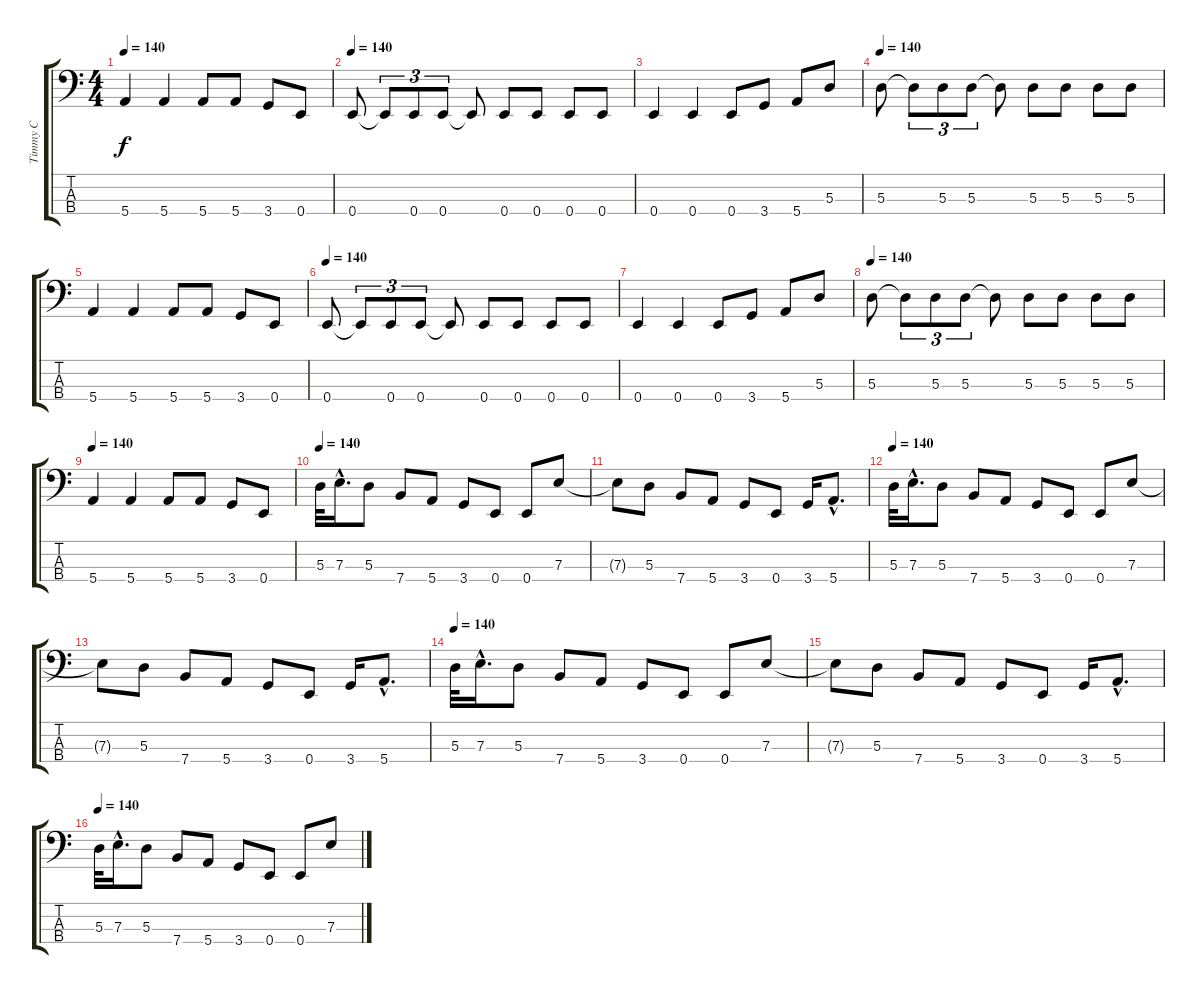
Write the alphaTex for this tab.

\track ("Timmy C" "Timmy C") {instrument electricbassfinger}
\staff {score tabs}
\tuning (G2 D2 A1 E1) {hide}
\ts (4 4)
\tempo 140
\clef f4
\ks c
5.4.4{dy f} 5.4.4 5.4.8 5.4.8 3.4.8 0.4.8 |
\tempo 140
0.4.8 0.4{t}.8{tu (3 2)} 0.4.8{tu (3 2)} 0.4.8{tu (3 2)} 0.4{t}.8 0.4.8 0.4.8 0.4.8 0.4.8 |
0.4.4 0.4.4 0.4.8 3.4.8 5.4.8 5.3.8 |
\tempo 140
5.3.8{instrument electricbassfinger} 5.3{t}.8{tu (3 2)} 5.3.8{tu (3 2)} 5.3.8{tu (3 2)} 5.3{t}.8 5.3.8 5.3.8 5.3.8 5.3.8 |
5.4.4 5.4.4 5.4.8 5.4.8 3.4.8 0.4.8 |
\tempo 140
0.4.8 0.4{t}.8{tu (3 2)} 0.4.8{tu (3 2)} 0.4.8{tu (3 2)} 0.4{t}.8 0.4.8 0.4.8 0.4.8 0.4.8 |
0.4.4 0.4.4 0.4.8 3.4.8 5.4.8 5.3.8 |
\tempo 140
5.3.8{instrument electricbassfinger} 5.3{t}.8{tu (3 2)} 5.3.8{tu (3 2)} 5.3.8{tu (3 2)} 5.3{t}.8 5.3.8 5.3.8 5.3.8 5.3.8 |
\tempo 140
5.4.4 5.4.4 5.4.8 5.4.8 3.4.8 0.4.8 |
\tempo 140
5.3.32 7.3{hac}.16{d} 5.3.8 7.4.8 5.4.8 3.4.8 0.4.8 0.4.8 7.3.8 |
7.3{t}.8 5.3.8 7.4.8 5.4.8 3.4.8 0.4.8 3.4.16 5.4{hac}.8{d} |
\tempo 140
5.3.32 7.3{hac}.16{d} 5.3.8 7.4.8 5.4.8 3.4.8 0.4.8 0.4.8 7.3.8 |
7.3{t}.8 5.3.8 7.4.8 5.4.8 3.4.8 0.4.8 3.4.16 5.4{hac}.8{d} |
\tempo 140
5.3.32 7.3{hac}.16{d} 5.3.8 7.4.8 5.4.8 3.4.8 0.4.8 0.4.8 7.3.8 |
7.3{t}.8 5.3.8 7.4.8 5.4.8 3.4.8 0.4.8 3.4.16 5.4{hac}.8{d} |
\tempo 140
5.3.32 7.3{hac}.16{d} 5.3.8 7.4.8 5.4.8 3.4.8 0.4.8 0.4.8 7.3.8
